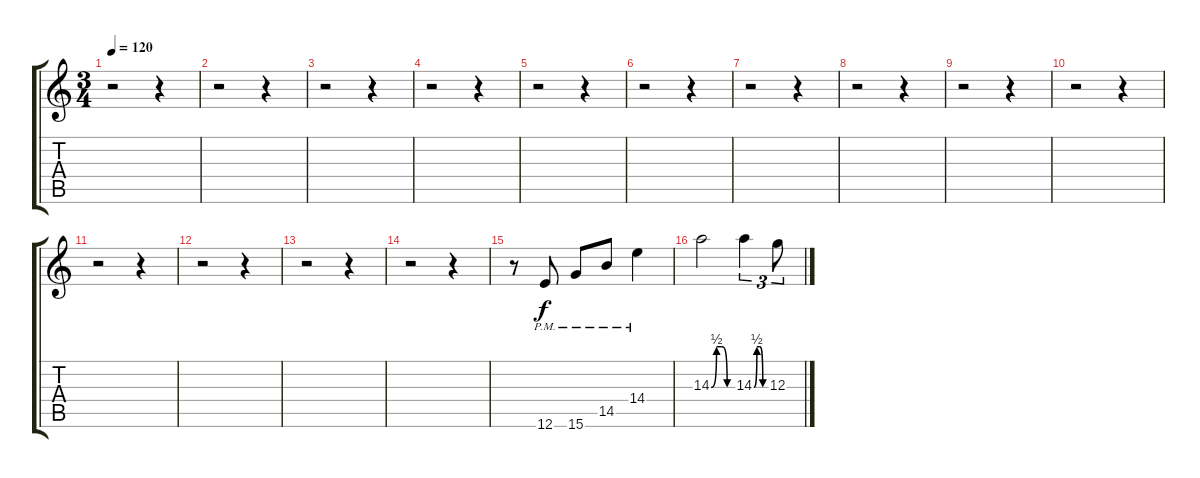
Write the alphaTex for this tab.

\track "" {instrument distortionguitar}
\staff {score tabs}
\tuning (E4 B3 G3 D3 A2 E2) {hide}
\ts (3 4)
\tempo 120
\clef g2
\ks c
r.2{dy f} r.4 |
r.2 r.4 |
r.2 r.4 |
r.2 r.4 |
r.2 r.4 |
r.2 r.4 |
r.2 r.4 |
r.2 r.4 |
r.2 r.4 |
r.2 r.4 |
r.2 r.4 |
r.2 r.4 |
r.2 r.4 |
r.2 r.4 |
r.8 12.6{pm}.8 15.6{pm}.8 14.5{pm}.8 14.4{pm}.4 |
14.3{be (custom 0 0 15 2 30 2 45 0 60 0)}.2 14.3{be (custom 0 0 15 2 30 2 45 0 60 0)}.4{tu (3 2)} 12.3.8{tu (3 2)}
